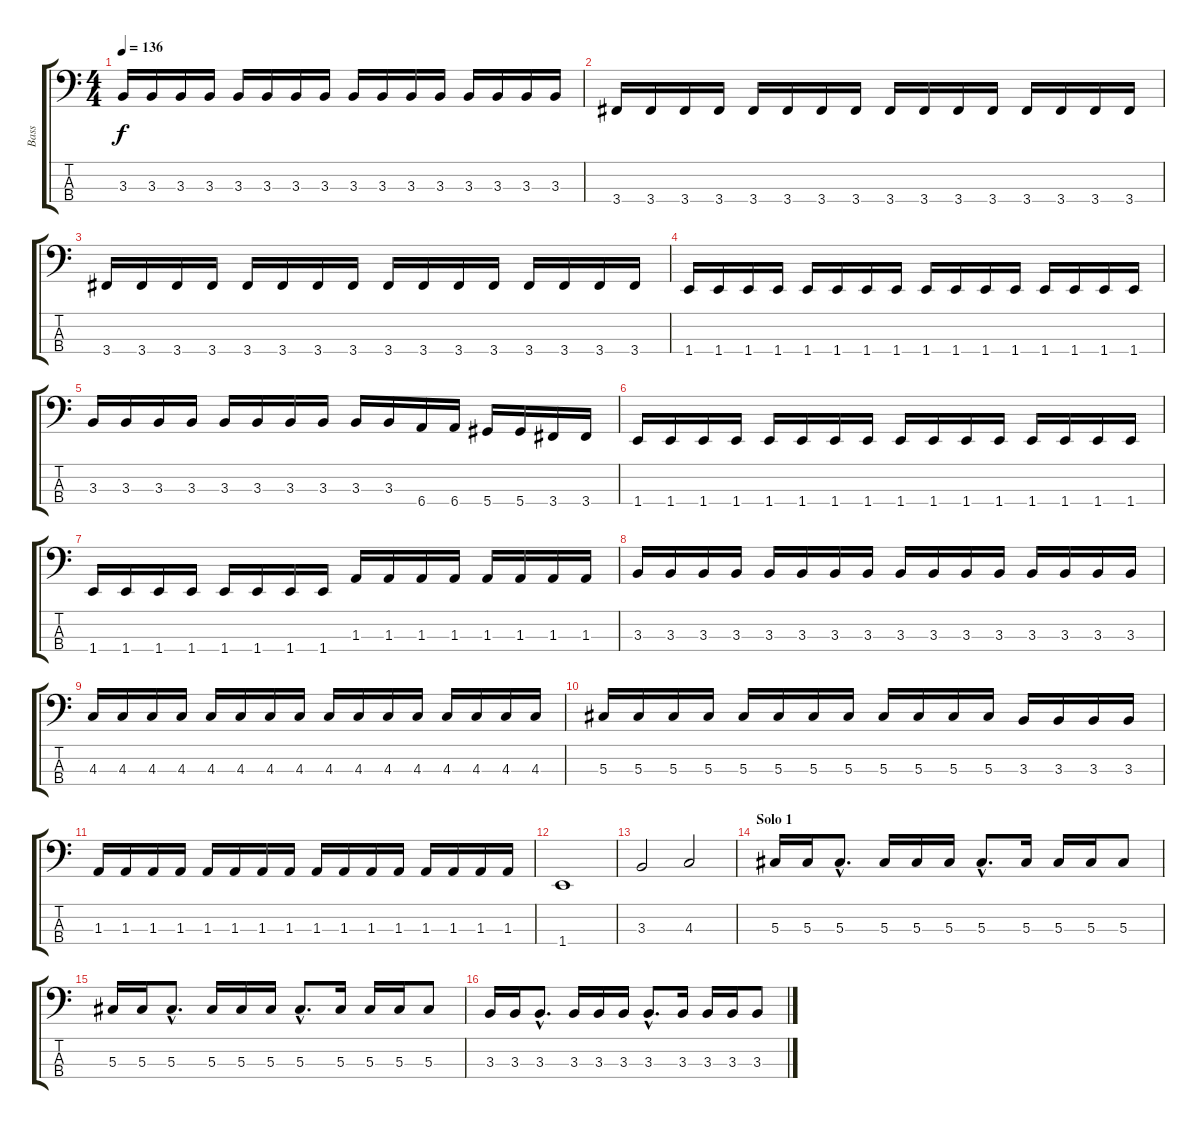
\track ("Bass" "Bass") {instrument electricbassfinger}
\staff {score tabs}
\tuning (Gb2 Db2 Ab1 Eb1) {hide}
\ts (4 4)
\tempo 136
\clef f4
\ks c
3.3.16{dy f} 3.3.16 3.3.16 3.3.16 3.3.16 3.3.16 3.3.16 3.3.16 3.3.16 3.3.16 3.3.16 3.3.16 3.3.16 3.3.16 3.3.16 3.3.16 |
3.4.16 3.4.16 3.4.16 3.4.16 3.4.16 3.4.16 3.4.16 3.4.16 3.4.16 3.4.16 3.4.16 3.4.16 3.4.16 3.4.16 3.4.16 3.4.16 |
3.4.16 3.4.16 3.4.16 3.4.16 3.4.16 3.4.16 3.4.16 3.4.16 3.4.16 3.4.16 3.4.16 3.4.16 3.4.16 3.4.16 3.4.16 3.4.16 |
1.4.16 1.4.16 1.4.16 1.4.16 1.4.16 1.4.16 1.4.16 1.4.16 1.4.16 1.4.16 1.4.16 1.4.16 1.4.16 1.4.16 1.4.16 1.4.16 |
3.3.16 3.3.16 3.3.16 3.3.16 3.3.16 3.3.16 3.3.16 3.3.16 3.3.16 3.3.16 6.4.16 6.4.16 5.4.16 5.4.16 3.4.16 3.4.16 |
1.4.16 1.4.16 1.4.16 1.4.16 1.4.16 1.4.16 1.4.16 1.4.16 1.4.16 1.4.16 1.4.16 1.4.16 1.4.16 1.4.16 1.4.16 1.4.16 |
1.4.16 1.4.16 1.4.16 1.4.16 1.4.16 1.4.16 1.4.16 1.4.16 1.3.16 1.3.16 1.3.16 1.3.16 1.3.16 1.3.16 1.3.16 1.3.16 |
3.3.16 3.3.16 3.3.16 3.3.16 3.3.16 3.3.16 3.3.16 3.3.16 3.3.16 3.3.16 3.3.16 3.3.16 3.3.16 3.3.16 3.3.16 3.3.16 |
4.3.16 4.3.16 4.3.16 4.3.16 4.3.16 4.3.16 4.3.16 4.3.16 4.3.16 4.3.16 4.3.16 4.3.16 4.3.16 4.3.16 4.3.16 4.3.16 |
5.3.16 5.3.16 5.3.16 5.3.16 5.3.16 5.3.16 5.3.16 5.3.16 5.3.16 5.3.16 5.3.16 5.3.16 3.3.16 3.3.16 3.3.16 3.3.16 |
1.3.16 1.3.16 1.3.16 1.3.16 1.3.16 1.3.16 1.3.16 1.3.16 1.3.16 1.3.16 1.3.16 1.3.16 1.3.16 1.3.16 1.3.16 1.3.16 |
1.4.1 |
3.3.2 4.3.2 |
\section ("" "Solo 1")
5.3.16 5.3.16 5.3{hac}.8{d} 5.3.16 5.3.16 5.3.16 5.3{hac}.8{d} 5.3.16 5.3.16 5.3.16 5.3.8 |
5.3.16 5.3.16 5.3{hac}.8{d} 5.3.16 5.3.16 5.3.16 5.3{hac}.8{d} 5.3.16 5.3.16 5.3.16 5.3.8 |
3.3.16 3.3.16 3.3{hac}.8{d} 3.3.16 3.3.16 3.3.16 3.3{hac}.8{d} 3.3.16 3.3.16 3.3.16 3.3.8
